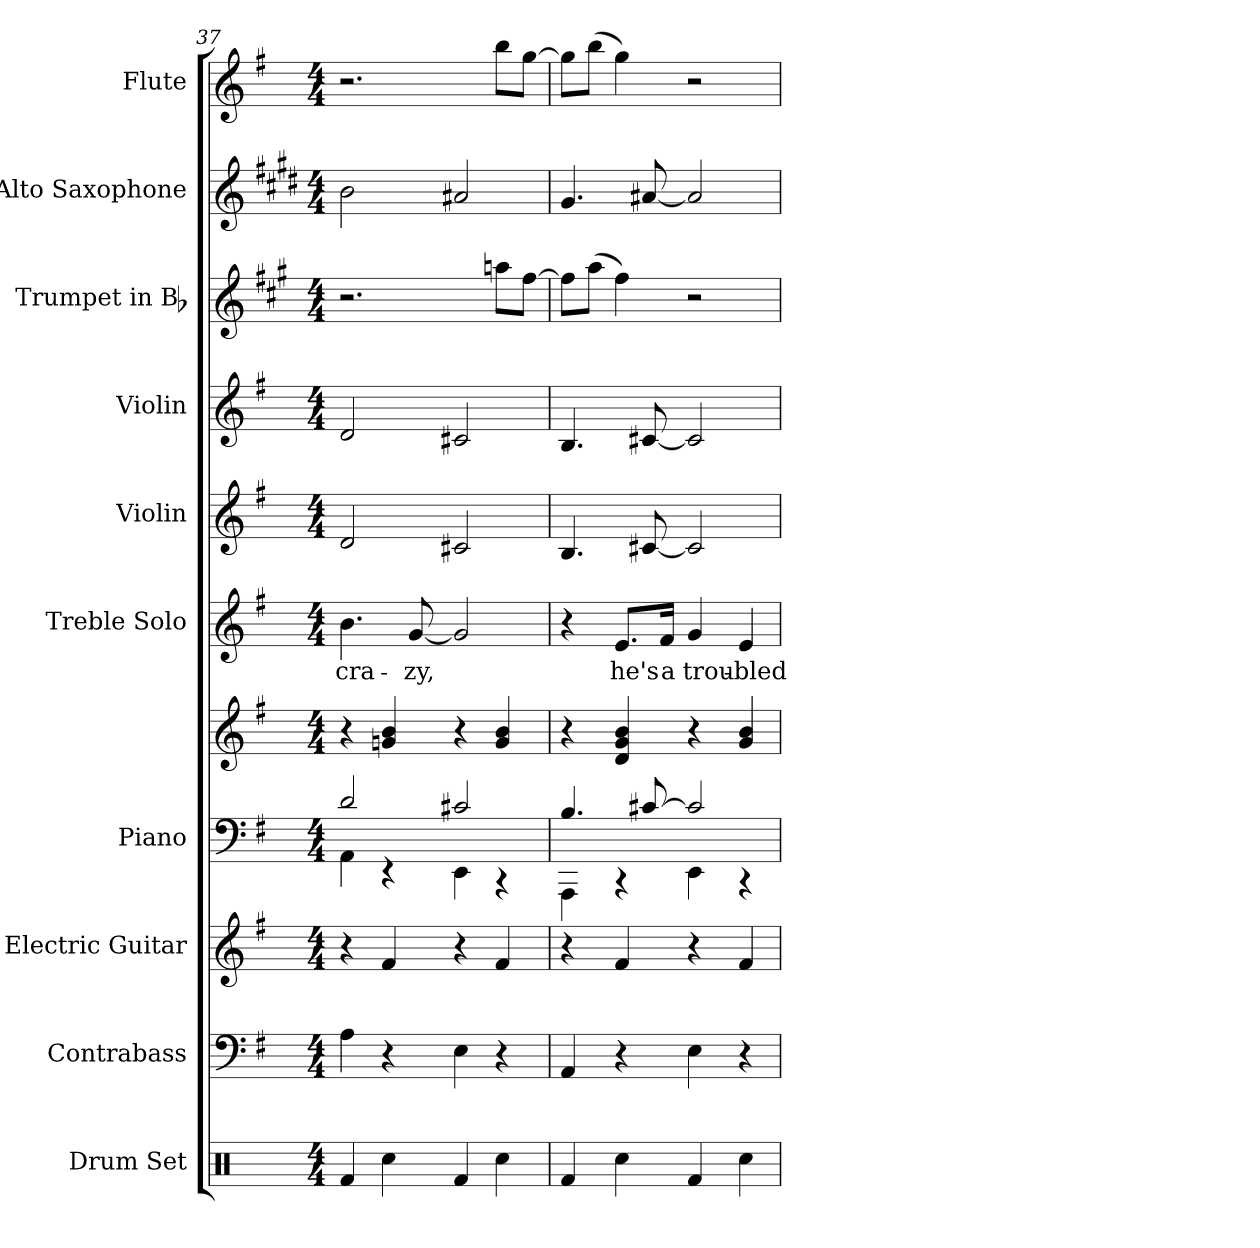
**kern	**kern	**kern	**kern	**kern	**kern	**text	**kern	**kern	**kern	**kern	**kern
*part10	*part9	*part8	*part7	*part7	*part6	*part6	*part5	*part4	*part3	*part2	*part1
*staff11	*staff10	*staff9	*staff8	*staff7	*staff6	*staff6	*staff5	*staff4	*staff3	*staff2	*staff1
*I"Drum Set	*I"Contrabass	*I"Electric Guitar	*I"Piano	*	*I"Treble Solo	*	*I"Violin	*I"Violin	*I"Trumpet in Bb	*I"Alto Saxophone	*I"Flute
*I'Dr.	*I'Cb.	*I'E. Gtr.	*I'Pno.	*	*I'Tr. Solo	*	*I'Vln.	*I'Vln.	*I'Tpt.	*I'Alto Sax.	*I'Fl.
*clefX	*clefF4	*clefG2	*clefF4	*clefG2	*clefG2	*	*clefG2	*clefG2	*clefG2	*clefG2	*clefG2
*	*ITrd7c12	*ITrd7c12	*	*	*	*	*	*	*ITrd1c2	*ITrd5c9	*
*k[]	*k[f#]	*k[f#]	*k[f#]	*k[f#]	*k[f#]	*	*k[f#]	*k[f#]	*k[f#]	*k[f#]	*k[f#]
*C:	*G:	*G:	*G:	*G:	*G:	*	*G:	*G:	*G:	*G:	*G:
*M4/4	*M4/4	*M4/4	*M4/4	*M4/4	*M4/4	*	*M4/4	*M4/4	*M4/4	*M4/4	*M4/4
=37	=37	=37	=37	=37	=37	=37	=37	=37	=37	=37	=37
*	*	*	*^	*	*	*	*	*	*	*	*
!	!	!	!	!	!	!	!LO:LY:b:color=#000000	!	!	!	!	!
4Rfi/	4AAi\	4r	2di/	4AAi\	4r	4.bi\	cra-	2di/	2di/	2.r	2di\	2.r
4Rcci\	4r	4F#i/	.	4r	4gni/ 4bi	.	.	.	.	.	.	.
!	!	!	!	!	!	!	!LO:LY:b:color=#000000	!	!	!	!	!
.	.	.	.	.	.	[<8gi/	-zy,	.	.	.	.	.
4Rfi/	4EEi\	4r	2c#Xi/	4EEi\	4r	2gi/]	.	2c#Xi/	2c#Xi/	.	2c#Xi/	.
4Rcci\	4r	4F#i/	.	4r	4gi/ 4bi	.	.	.	.	8ggni\L	.	8bbi\L
.	.	.	.	.	.	.	.	.	.	[>8eei\J	.	[>8ggi\J
!!LO:PB:g=z
=38	=38	=38	=38	=38	=38	=38	=38	=38	=38	=38	=38	=38
4Rfi/	4AAAi/	4r	4.Bi/	4AAAi\	4r	4r	.	4.Bi/	4.Bi/	8eei\L]	4.Bi/	8ggi\L]
.	.	.	.	.	.	.	.	.	.	(8ggi\J	.	(8bbi\J
!	!	!	!	!	!	!	!LO:LY:b:color=#000000	!	!	!	!	!
4Rcci\	4r	4F#i/	.	4r	4di/ 4gi 4bi	8.ei/L	he's	.	.	4eei\)	.	4ggi\)
.	.	.	[>8c#Xi/	.	.	.	.	[<8c#Xi/	[<8c#Xi/	.	[<8c#Xi/	.
!	!	!	!	!	!	!	!LO:LY:b:color=#000000	!	!	!	!	!
.	.	.	.	.	.	16f#i/Jk	a	.	.	.	.	.
!	!	!	!	!	!	!	!LO:LY:b:color=#000000	!	!	!	!	!
4Rfi/	4EEi\	4r	2c#i/]	4EEi\	4r	4gi/	trou-	2c#i/]	2c#i/]	2r	2c#i/]	2r
!	!	!	!	!	!	!	!LO:LY:b:color=#000000	!	!	!	!	!
4Rcci\	4r	4F#i/	.	4r	4gi/ 4bi	4ei/	-bled	.	.	.	.	.
*	*	*	*v	*v	*	*	*	*	*	*	*	*
=	=	=	=	=	=	=	=	=	=	=	=
*-	*-	*-	*-	*-	*-	*-	*-	*-	*-	*-	*-
